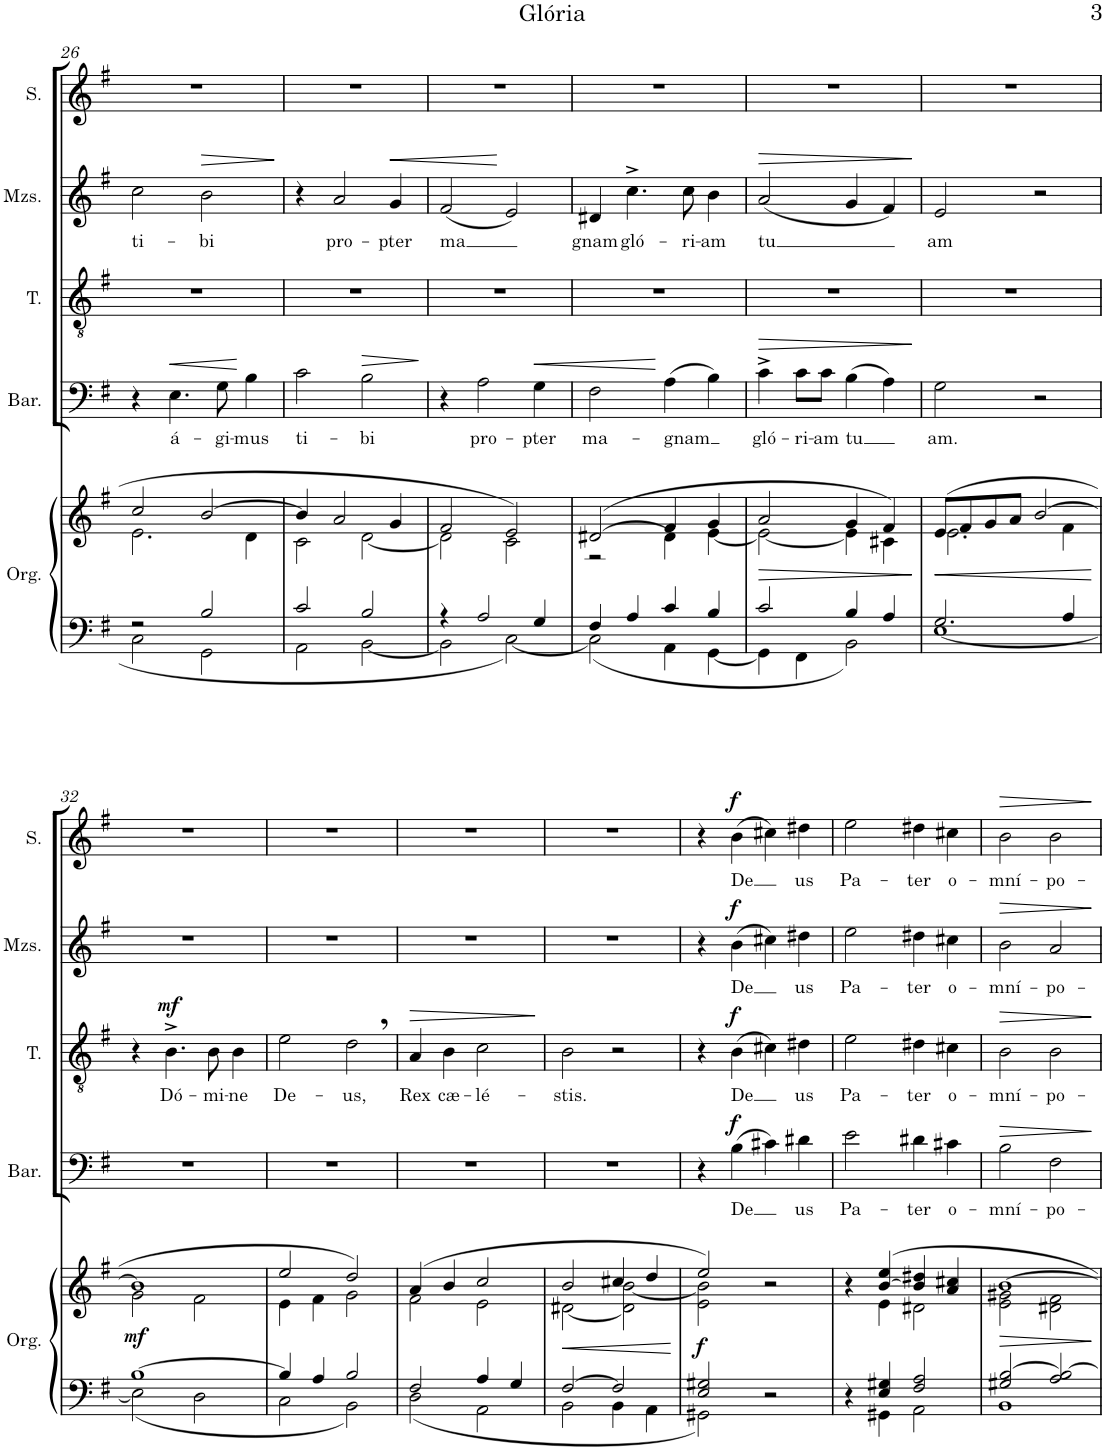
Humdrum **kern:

**kern	**kern	**dynam	**kern	**text	**dynam	**kern	**text	**dynam	**kern	**text	**dynam	**kern	**text	**dynam
*part5	*part5	*part5	*part4	*part4	*part4	*part3	*part3	*part3	*part2	*part2	*part2	*part1	*part1	*part1
*staff6	*staff5	*staff5/6	*staff4	*staff4	*staff4	*staff3	*staff3	*staff3	*staff2	*staff2	*staff2	*staff1	*staff1	*staff1
*I"Órgano	*	*	*I"Barítono	*	*	*I"Tenor	*	*	*I"Mezzosoprano	*	*	*I"Soprano	*	*
*	*	*	*I'Bar.	*	*	*I'T.	*	*	*I'Mzs.	*	*	*I'S.	*	*
!!LO:PB:g=z
*clefF4	*clefG2	*	*clefF4	*	*	*clefGv2	*	*	*clefG2	*	*	*clefG2	*	*
*k[f#]	*k[f#]	*	*k[f#]	*	*	*k[f#]	*	*	*k[f#]	*	*	*k[f#]	*	*
*M4/4	*M4/4	*	*M4/4	*	*	*M4/4	*	*	*M4/4	*	*	*M4/4	*	*
*met(c)	*met(c)	*	*met(c)	*	*	*met(c)	*	*	*met(c)	*	*	*met(c)	*	*
=26	=26	=26	=26	=26	=26	=26	=26	=26	=26	=26	=26	=26	=26	=26
*^	*^	*	*	*	*	*	*	*	*	*	*	*	*	*
!	!	!	!	!	!	!	!	!	!	!	!	!LO:LY:b	!	!	!	!
2r	2C\	2cc/	2.e\	.	4r	.	.	1r	.	.	2cc\	ti-	.	1r	.	.
!	!	!	!	!	!	!LO:LY:b	!LO:HP:b	!	!	!	!	!	!	!	!	!
.	.	.	.	.	4.E\	á-	<	.	.	.	.	.	.	.	.	.
!	!	!	!	!	!	!	!	!	!	!	!	!LO:LY:b	!LO:HP:b	!	!	!
2B/	2GG\	[2b/	.	.	.	.	.	.	.	.	2b\	-bi	>	.	.	.
!	!	!	!	!	!	!LO:LY:b	!	!	!	!	!	!	!	!	!	!
.	.	.	.	.	8G\	-gi-	.	.	.	.	.	.	.	.	.	.
!	!	!	!	!	!	!LO:LY:b	!	!	!	!	!	!	!	!	!	!
.	.	.	4d\	.	4B\	-mus	[	.	.	.	.	.	.	.	.	.
*v	*v	*	*	*	*	*	*	*	*	*	*	*	*	*	*	*
*	*v	*v	*	*	*	*	*	*	*	*	*	*	*	*	*
.	.	.	.	.	.	.	.	.	.	.	]	.	.	.
=27	=27	=27	=27	=27	=27	=27	=27	=27	=27	=27	=27	=27	=27	=27
*^	*^	*	*	*	*	*	*	*	*	*	*	*	*	*
!	!	!	!	!	!	!LO:LY:b	!	!	!	!	!	!	!	!	!	!
2c/	2AA\	4b/]	2c\	.	2c\	ti-	.	1r	.	.	4r	.	.	1r	.	.
!	!	!	!	!	!	!	!	!	!	!	!	!LO:LY:b	!	!	!	!
.	.	2a/	.	.	.	.	.	.	.	.	2a/	pro-	.	.	.	.
!	!	!	!	!	!	!LO:LY:b	!LO:HP:b	!	!	!	!	!	!	!	!	!
2B/	[2BB\	.	[2d\	.	2B\	-bi	>	.	.	.	.	.	.	.	.	.
!	!	!	!	!	!	!	!	!	!	!	!	!LO:LY:b	!LO:HP:b	!	!	!
.	.	4g/	.	.	.	.	.	.	.	.	4g/	-pter	<	.	.	.
*v	*v	*	*	*	*	*	*	*	*	*	*	*	*	*	*	*
*	*v	*v	*	*	*	*	*	*	*	*	*	*	*	*	*
.	.	.	.	.	]	.	.	.	.	.	.	.	.	.
=28	=28	=28	=28	=28	=28	=28	=28	=28	=28	=28	=28	=28	=28	=28
*^	*^	*	*	*	*	*	*	*	*	*	*	*	*	*
!	!	!	!	!	!	!	!	!	!	!	!	!LO:LY:b	!	!	!	!
4r	2BB\]	2f#/	2d\]	.	4r	.	.	1r	.	.	(2f#/	ma	.	1r	.	.
!	!	!	!	!	!	!LO:LY:b	!	!	!	!	!	!	!	!	!	!
2A/	.	.	.	.	2A\	pro-	.	.	.	.	.	.	.	.	.	.
.	[2C\	2e/	2c\	.	.	.	.	.	.	.	2e/)	.	[	.	.	.
!	!	!	!	!	!	!LO:LY:b	!LO:HP:b	!	!	!	!	!	!	!	!	!
4G/	.	.	.	.	4G\	-pter	<	.	.	.	.	.	.	.	.	.
=29	=29	=29	=29	=29	=29	=29	=29	=29	=29	=29	=29	=29	=29	=29	=29	=29
!	!	!	!	!	!	!LO:LY:b	!	!	!	!	!	!LO:LY:b	!	!	!	!
4F#/	2C\]	([2d#X/	2r	.	2F#\	ma-	.	1r	.	.	4d#X/	gnam	.	1r	.	.
!	!	!	!	!	!	!	!	!	!	!	!	!LO:LY:b	!	!	!	!
4A/	.	.	.	.	.	.	.	.	.	.	4.cc^\	gló-	.	.	.	.
!	!	!	!	!	!	!LO:LY:b	!	!	!	!	!	!	!	!	!	!
4c/	4AA\	4f#/	4d#\]	.	(4A\	-gnam	[	.	.	.	.	.	.	.	.	.
!	!	!	!	!	!	!	!	!	!	!	!	!LO:LY:b	!	!	!	!
.	.	.	.	.	.	.	.	.	.	.	8cc\	-ri-	.	.	.	.
!	!	!	!	!	!	!	!	!	!	!	!	!LO:LY:b	!	!	!	!
4B/	[4GG\	4g/	[4e\	.	4B\)	.	.	.	.	.	4b\	-am	.	.	.	.
=30	=30	=30	=30	=30	=30	=30	=30	=30	=30	=30	=30	=30	=30	=30	=30	=30
!	!	!	!	!LO:HP:b	!	!LO:LY:b	!LO:HP:b	!	!	!	!	!LO:LY:b	!LO:HP:b	!	!	!
2c/	4GG\]	2a/	2e\_	>	4c^\	gló-	>	1r	.	.	(2a/	tu	>	1r	.	.
!	!	!	!	!	!	!LO:LY:b	!	!	!	!	!	!	!	!	!	!
.	4FF#\	.	.	.	8c\L	-ri-	.	.	.	.	.	.	.	.	.	.
!	!	!	!	!	!	!LO:LY:b	!	!	!	!	!	!	!	!	!	!
.	.	.	.	.	8c\J	-am	.	.	.	.	.	.	.	.	.	.
!	!	!	!	!	!	!LO:LY:b	!	!	!	!	!	!	!	!	!	!
4B/	2BB\	4g/	4e\]	.	(4B\	tu	.	.	.	.	4g/	.	.	.	.	.
4A/	.	4f#/)	4c#X\	.	4A\)	.	.	.	.	.	4f#/)	.	.	.	.	.
*v	*v	*	*	*	*	*	*	*	*	*	*	*	*	*	*	*
*	*v	*v	*	*	*	*	*	*	*	*	*	*	*	*	*
.	.	]	.	.	]	.	.	.	.	.	]	.	.	.
=31	=31	=31	=31	=31	=31	=31	=31	=31	=31	=31	=31	=31	=31	=31
*^	*	*	*	*	*	*	*	*	*	*	*	*	*	*
!	!	!	!LO:HP:b	!	!LO:LY:b	!	!	!	!	!	!LO:LY:b	!	!	!	!
*	*	*^	*	*	*	*	*	*	*	*	*	*	*	*	*
2.G/	[1E	(8e/L	2.e\	<	2G\	am.	.	1r	.	.	2e/	am	.	1r	.	.
.	.	8f#/	.	.	.	.	.	.	.	.	.	.	.	.	.	.
.	.	8g/	.	.	.	.	.	.	.	.	.	.	.	.	.	.
.	.	8a/J	.	.	.	.	.	.	.	.	.	.	.	.	.	.
.	.	[2b/	.	.	2r	.	.	.	.	.	2r	.	.	.	.	.
4A/	.	.	4f#\	.	.	.	.	.	.	.	.	.	.	.	.	.
*v	*v	*	*	*	*	*	*	*	*	*	*	*	*	*	*	*
*	*v	*v	*	*	*	*	*	*	*	*	*	*	*	*	*
.	.	[	.	.	.	.	.	.	.	.	.	.	.	.
!!LO:LB:g=z
=32	=32	=32	=32	=32	=32	=32	=32	=32	=32	=32	=32	=32	=32	=32
*^	*^	*	*	*	*	*	*	*	*	*	*	*	*	*
!	!	!	!	!LO:DY:b	!	!	!	!	!	!	!	!	!	!	!	!
[1B	2E\]	1b]	2g\	mf	1r	.	.	4r	.	.	1r	.	.	1r	.	.
!	!	!	!	!	!	!	!	!	!LO:LY:b	!LO:DY:a	!	!	!	!	!	!
.	.	.	.	.	.	.	.	4.B^\	Dó-	mf	.	.	.	.	.	.
.	2D\	.	2f#\	.	.	.	.	.	.	.	.	.	.	.	.	.
!	!	!	!	!	!	!	!	!	!LO:LY:b	!	!	!	!	!	!	!
.	.	.	.	.	.	.	.	8B\	-mi-	.	.	.	.	.	.	.
!	!	!	!	!	!	!	!	!	!LO:LY:b	!	!	!	!	!	!	!
.	.	.	.	.	.	.	.	4B\	-ne	.	.	.	.	.	.	.
=33	=33	=33	=33	=33	=33	=33	=33	=33	=33	=33	=33	=33	=33	=33	=33	=33
!	!	!	!	!	!	!	!	!	!LO:LY:b	!	!	!	!	!	!	!
4B/]	2C\	2ee/	4e\	.	1r	.	.	2e\	De-	.	1r	.	.	1r	.	.
4A/	.	.	4f#\	.	.	.	.	.	.	.	.	.	.	.	.	.
!	!	!	!	!	!	!	!	!	!LO:LY:b	!	!	!	!	!	!	!
2B/	2BB\	2dd/)	2g\	.	.	.	.	2d,\	-us,	.	.	.	.	.	.	.
=34	=34	=34	=34	=34	=34	=34	=34	=34	=34	=34	=34	=34	=34	=34	=34	=34
!	!	!	!	!	!	!	!	!	!LO:LY:b	!LO:HP:b	!	!	!	!	!	!
2F#/	2D\	(4a/	2f#\	.	1r	.	.	4A/	Rex	>	1r	.	.	1r	.	.
!	!	!	!	!	!	!	!	!	!LO:LY:b	!	!	!	!	!	!	!
.	.	4b/	.	.	.	.	.	4B\	cæ-	.	.	.	.	.	.	.
!	!	!	!	!	!	!	!	!	!LO:LY:b	!	!	!	!	!	!	!
4A/	2AA\	2cc/	2e\	.	.	.	.	2c\	-lé-	.	.	.	.	.	.	.
4G/	.	.	.	.	.	.	.	.	.	.	.	.	.	.	.	.
*v	*v	*	*	*	*	*	*	*	*	*	*	*	*	*	*	*
*	*v	*v	*	*	*	*	*	*	*	*	*	*	*	*	*
.	.	.	.	.	.	.	.	]	.	.	.	.	.	.
=35	=35	=35	=35	=35	=35	=35	=35	=35	=35	=35	=35	=35	=35	=35
*^	*	*	*	*	*	*	*	*	*	*	*	*	*	*
!	!	!	!LO:HP:b	!	!	!	!	!LO:LY:b	!	!	!	!	!	!	!
*	*	*^	*	*	*	*	*	*	*	*	*	*	*	*	*
[2F#/	2BB\	2b/	[2d#X\	<	1r	.	.	2B\	-stis.	.	1r	.	.	1r	.	.
2F#/]	4BB\	4cc#X/	2d#\] [2b\	.	.	.	.	2r	.	.	.	.	.	.	.	.
.	4AA\	4dd/	.	.	.	.	.	.	.	.	.	.	.	.	.	.
*v	*v	*	*	*	*	*	*	*	*	*	*	*	*	*	*	*
*	*v	*v	*	*	*	*	*	*	*	*	*	*	*	*	*
.	.	[	.	.	.	.	.	.	.	.	.	.	.	.
=36	=36	=36	=36	=36	=36	=36	=36	=36	=36	=36	=36	=36	=36	=36
*^	*^	*	*	*	*	*	*	*	*	*	*	*	*	*
!	!	!	!	!LO:DY:b	!	!	!	!	!	!	!	!	!	!	!	!
2E/ 2G#X/	2GG#X\	2ee/)	2e\ 2b\]	f	4r	.	.	4r	.	.	4r	.	.	4r	.	.
!	!	!	!	!	!	!LO:LY:b	!LO:DY:a	!	!LO:LY:b	!LO:DY:a	!	!LO:LY:b	!LO:DY:a	!	!LO:LY:b	!LO:DY:a
.	.	.	.	.	(4B\	De	f	(4B\	De	f	(4b\	De	f	(4b\	De	f
2r	2ryy	2r	2ryy	.	4c#X\)	.	.	4c#X\)	.	.	4cc#X\)	.	.	4cc#X\)	.	.
!	!	!	!	!	!	!LO:LY:b	!	!	!LO:LY:b	!	!	!LO:LY:b	!	!	!LO:LY:b	!
.	.	.	.	.	4d#X\	us	.	4d#X\	us	.	4dd#X\	us	.	4dd#X\	us	.
=37	=37	=37	=37	=37	=37	=37	=37	=37	=37	=37	=37	=37	=37	=37	=37	=37
!	!	!	!	!	!	!LO:LY:b	!	!	!LO:LY:b	!	!	!LO:LY:b	!	!	!LO:LY:b	!
4r	4ryy	4r	4ryy	.	2e\	Pa-	.	2e\	Pa-	.	2ee\	Pa-	.	2ee\	Pa-	.
4E/ 4G#X/	4GG#X\	[4b/ 4ee/	4e\	.	.	.	.	.	.	.	.	.	.	.	.	.
!	!	!	!	!	!	!LO:LY:b	!	!	!LO:LY:b	!	!	!LO:LY:b	!	!	!LO:LY:b	!
2F#/ 2A/	2AA\	4b/] 4dd#X/	2d#X\	.	4d#X\	-ter	.	4d#X\	-ter	.	4dd#X\	-ter	.	4dd#X\	-ter	.
!	!	!	!	!	!	!LO:LY:b	!	!	!LO:LY:b	!	!	!LO:LY:b	!	!	!LO:LY:b	!
.	.	4a/ 4cc#X/	.	.	4c#X\	o-	.	4c#X\	o-	.	4cc#X\	o-	.	4cc#X\	o-	.
=38	=38	=38	=38	=38	=38	=38	=38	=38	=38	=38	=38	=38	=38	=38	=38	=38
!	!	!	!	!LO:HP:b	!	!LO:LY:b	!LO:HP:b	!	!LO:LY:b	!LO:HP:b	!	!LO:LY:b	!LO:HP:b	!	!LO:LY:b	!LO:HP:b
2G#X/ [2B/	1BB	[1b	2e\ 2g#X\	>	2B\	-mní-	>	2B\	-mní-	>	2b\	-mní-	>	2b\	-mní-	>
!	!	!	!	!	!	!LO:LY:b	!	!	!LO:LY:b	!	!	!LO:LY:b	!	!	!LO:LY:b	!
2A/ 2B/_	.	.	2d#X\ 2f#\	.	2F#\	-po-	.	2B\	-po-	.	2a/	-po-	.	2b\	-po-	.
*v	*v	*	*	*	*	*	*	*	*	*	*	*	*	*	*	*
*	*v	*v	*	*	*	*	*	*	*	*	*	*	*	*	*
.	.	]	.	.	]	.	.	]	.	.	]	.	.	]
=	=	=	=	=	=	=	=	=	=	=	=	=	=	=
*-	*-	*-	*-	*-	*-	*-	*-	*-	*-	*-	*-	*-	*-	*-
